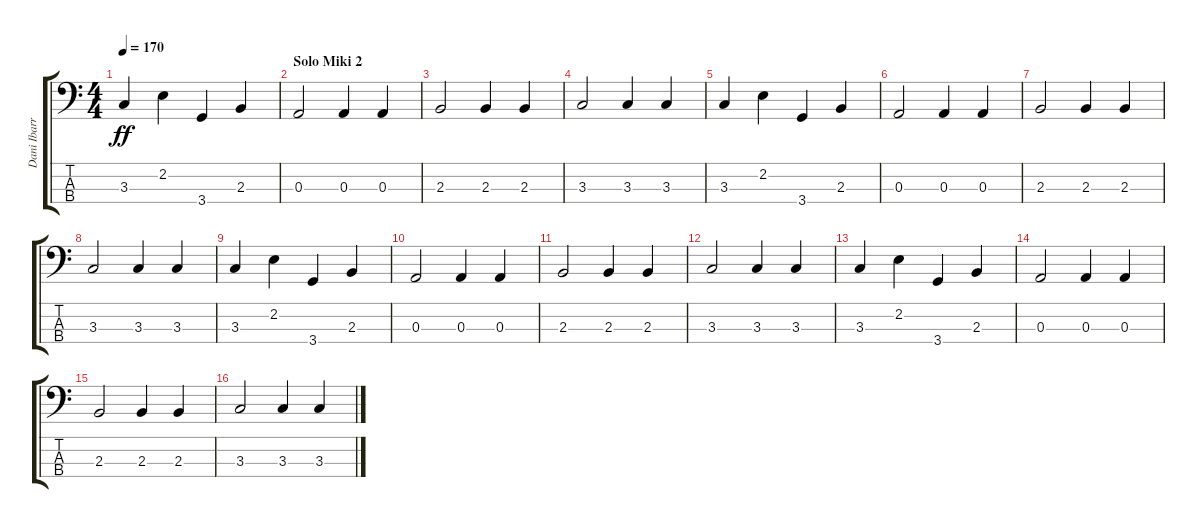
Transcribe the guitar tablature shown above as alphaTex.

\track ("Dani Ibarra (Bajo) 16 años" "Dani Ibarr") {instrument electricbassfinger}
\staff {score tabs}
\tuning (G2 D2 A1 E1) {hide}
\ts (4 4)
\tempo 170
\clef f4
\ks c
3.3.4{dy ff} 2.2.4 3.4.4 2.3.4 |
\section ("" "Solo Miki 2")
0.3.2 0.3.4 0.3.4 |
2.3.2 2.3.4 2.3.4 |
3.3.2 3.3.4 3.3.4 |
3.3.4 2.2.4 3.4.4 2.3.4 |
0.3.2 0.3.4 0.3.4 |
2.3.2 2.3.4 2.3.4 |
3.3.2 3.3.4 3.3.4 |
3.3.4 2.2.4 3.4.4 2.3.4 |
0.3.2 0.3.4 0.3.4 |
2.3.2 2.3.4 2.3.4 |
3.3.2 3.3.4 3.3.4 |
3.3.4 2.2.4 3.4.4 2.3.4 |
0.3.2 0.3.4 0.3.4 |
2.3.2 2.3.4 2.3.4 |
3.3.2 3.3.4 3.3.4
